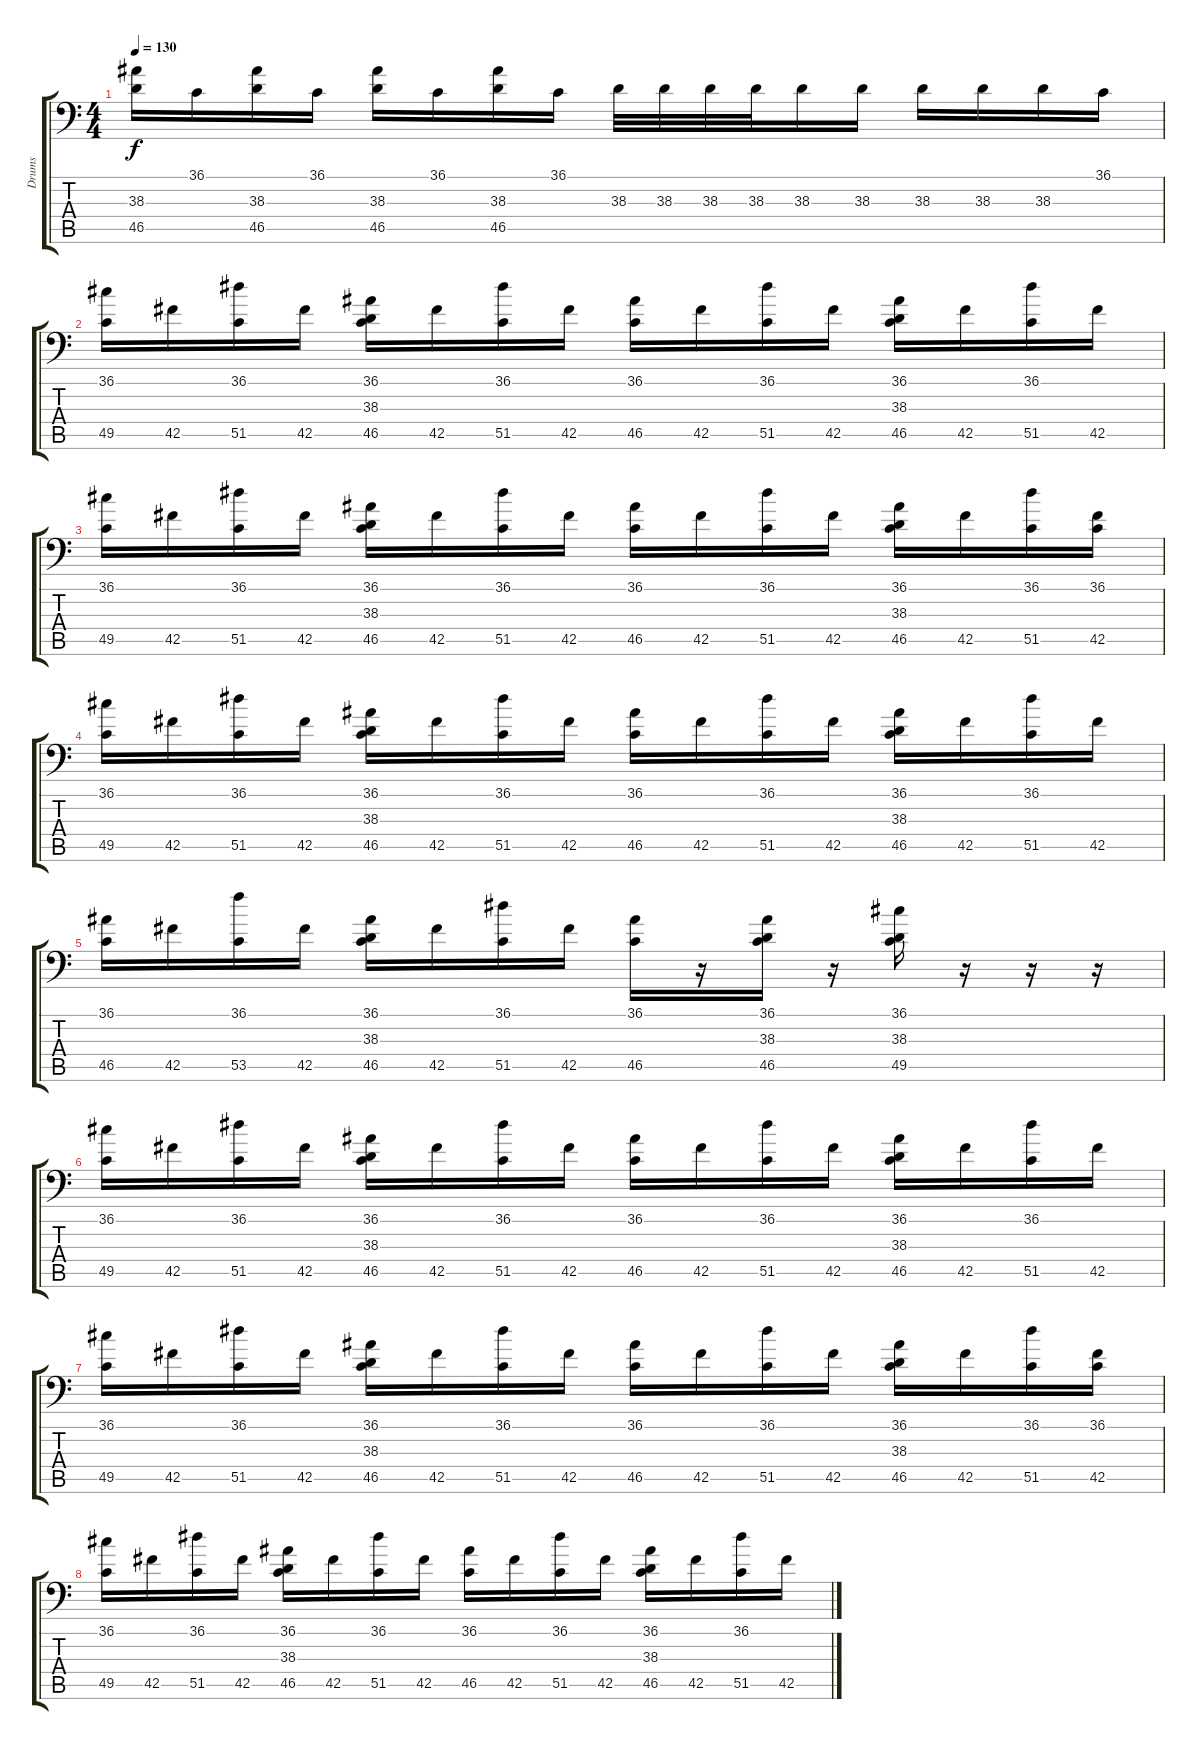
\track ("Drums" "Drums") {instrument acousticgrandpiano}
\staff {score tabs}
\tuning (C-1 C-1 C-1 C-1 C-1 C-1) {hide}
\ts (4 4)
\tempo 130
\clef f4
\ks c
(38.3 46.5).16{dy f} 36.1.16 (38.3 46.5).16 36.1.16 (38.3 46.5).16 36.1.16 (38.3 46.5).16 36.1.16 38.3.32 38.3.32 38.3.32 38.3.32 38.3.16 38.3.16 38.3.16 38.3.16 38.3.16 36.1.16 |
(36.1 49.5).16 42.5.16 (36.1 51.5).16 42.5.16 (36.1 38.3 46.5).16 42.5.16 (36.1 51.5).16 42.5.16 (36.1 46.5).16 42.5.16 (36.1 51.5).16 42.5.16 (36.1 38.3 46.5).16 42.5.16 (36.1 51.5).16 42.5.16 |
(36.1 49.5).16 42.5.16 (36.1 51.5).16 42.5.16 (36.1 38.3 46.5).16 42.5.16 (36.1 51.5).16 42.5.16 (36.1 46.5).16 42.5.16 (36.1 51.5).16 42.5.16 (36.1 38.3 46.5).16 42.5.16 (36.1 51.5).16 (36.1 42.5).16 |
(36.1 49.5).16 42.5.16 (36.1 51.5).16 42.5.16 (36.1 38.3 46.5).16 42.5.16 (36.1 51.5).16 42.5.16 (36.1 46.5).16 42.5.16 (36.1 51.5).16 42.5.16 (36.1 38.3 46.5).16 42.5.16 (36.1 51.5).16 42.5.16 |
(36.1 46.5).16 42.5.16 (36.1 53.5).16 42.5.16 (36.1 38.3 46.5).16 42.5.16 (36.1 51.5).16 42.5.16 (36.1 46.5).16 r.16 (36.1 38.3 46.5).16 r.16 (36.1 38.3 49.5).16 r.16 r.16 r.16 |
(36.1 49.5).16 42.5.16 (36.1 51.5).16 42.5.16 (36.1 38.3 46.5).16 42.5.16 (36.1 51.5).16 42.5.16 (36.1 46.5).16 42.5.16 (36.1 51.5).16 42.5.16 (36.1 38.3 46.5).16 42.5.16 (36.1 51.5).16 42.5.16 |
(36.1 49.5).16 42.5.16 (36.1 51.5).16 42.5.16 (36.1 38.3 46.5).16 42.5.16 (36.1 51.5).16 42.5.16 (36.1 46.5).16 42.5.16 (36.1 51.5).16 42.5.16 (36.1 38.3 46.5).16 42.5.16 (36.1 51.5).16 (36.1 42.5).16 |
(36.1 49.5).16 42.5.16 (36.1 51.5).16 42.5.16 (36.1 38.3 46.5).16 42.5.16 (36.1 51.5).16 42.5.16 (36.1 46.5).16 42.5.16 (36.1 51.5).16 42.5.16 (36.1 38.3 46.5).16 42.5.16 (36.1 51.5).16 42.5.16
